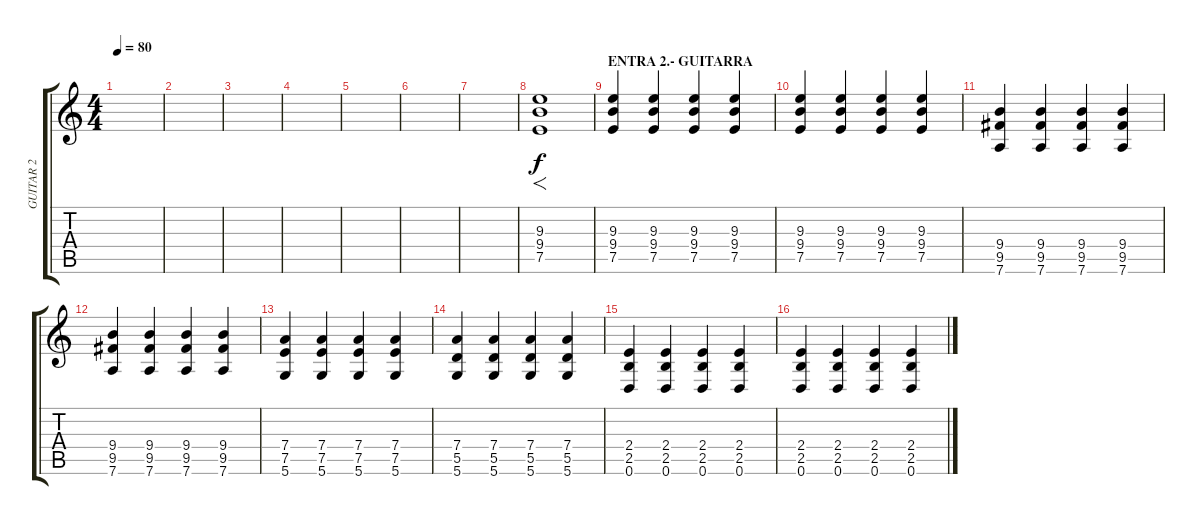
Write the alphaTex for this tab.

\track ("GUITAR 2" "GUITAR 2") {instrument distortionguitar}
\staff {score tabs}
\tuning (E4 B3 G3 D3 A2 D2) {hide}
\ts (4 4)
\tempo 80
\clef g2
\ks c
|
|
|
|
|
|
|
(9.3 9.4 7.5).1{f} |
\section ("" "ENTRA 2.- GUITARRA")
(9.3 9.4 7.5).4 (9.3 9.4 7.5).4 (9.3 9.4 7.5).4 (9.3 9.4 7.5).4 |
(9.3 9.4 7.5).4 (9.3 9.4 7.5).4 (9.3 9.4 7.5).4 (9.3 9.4 7.5).4 |
(9.4 9.5 7.6).4 (9.4 9.5 7.6).4 (9.4 9.5 7.6).4 (9.4 9.5 7.6).4 |
(9.4 9.5 7.6).4 (9.4 9.5 7.6).4 (9.4 9.5 7.6).4 (9.4 9.5 7.6).4 |
(7.4 7.5 5.6).4 (7.4 7.5 5.6).4 (7.4 7.5 5.6).4 (7.4 7.5 5.6).4 |
(7.4 5.5 5.6).4 (7.4 5.5 5.6).4 (7.4 5.5 5.6).4 (7.4 5.5 5.6).4 |
(2.4 2.5 0.6).4 (2.4 2.5 0.6).4 (2.4 2.5 0.6).4 (2.4 2.5 0.6).4 |
(2.4 2.5 0.6).4 (2.4 2.5 0.6).4 (2.4 2.5 0.6).4 (2.4 2.5 0.6).4
